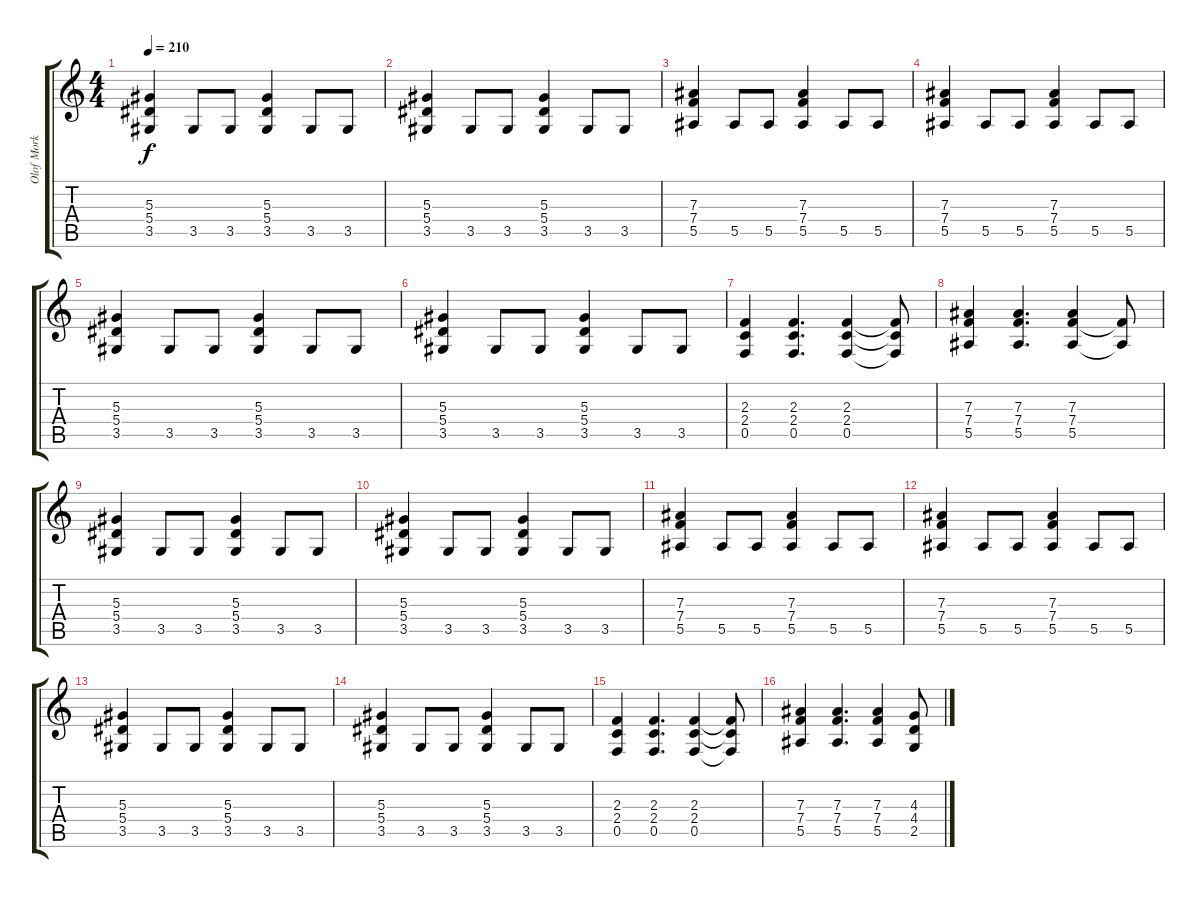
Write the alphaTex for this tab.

\track ("Olof Mork" "Olof Mork") {instrument distortionguitar}
\staff {score tabs}
\tuning (C4 G3 Eb3 Bb2 F2 C2) {hide}
\ts (4 4)
\tempo 210
\clef g2
\ks c
(5.3 5.4 3.5).4{dy f} 3.5.8 3.5.8 (5.3 5.4 3.5).4 3.5.8 3.5.8 |
(5.3 5.4 3.5).4 3.5.8 3.5.8 (5.3 5.4 3.5).4 3.5.8 3.5.8 |
(7.3 7.4 5.5).4 5.5.8 5.5.8 (7.3 7.4 5.5).4 5.5.8 5.5.8 |
(7.3 7.4 5.5).4 5.5.8 5.5.8 (7.3 7.4 5.5).4 5.5.8 5.5.8 |
(5.3 5.4 3.5).4 3.5.8 3.5.8 (5.3 5.4 3.5).4 3.5.8 3.5.8 |
(5.3 5.4 3.5).4 3.5.8 3.5.8 (5.3 5.4 3.5).4 3.5.8 3.5.8 |
(2.3 2.4 0.5).4 (2.3 2.4 0.5).4{d} (2.3 2.4 0.5).4 (2.3{t} 2.4{t} 0.5{t}).8 |
(7.3 7.4 5.5).4 (7.3 7.4 5.5).4{d} (7.3 7.4 5.5).4 (7.4{t} 5.5{t}).8 |
(5.3 5.4 3.5).4 3.5.8 3.5.8 (5.3 5.4 3.5).4 3.5.8 3.5.8 |
(5.3 5.4 3.5).4 3.5.8 3.5.8 (5.3 5.4 3.5).4 3.5.8 3.5.8 |
(7.3 7.4 5.5).4 5.5.8 5.5.8 (7.3 7.4 5.5).4 5.5.8 5.5.8 |
(7.3 7.4 5.5).4 5.5.8 5.5.8 (7.3 7.4 5.5).4 5.5.8 5.5.8 |
(5.3 5.4 3.5).4 3.5.8 3.5.8 (5.3 5.4 3.5).4 3.5.8 3.5.8 |
(5.3 5.4 3.5).4 3.5.8 3.5.8 (5.3 5.4 3.5).4 3.5.8 3.5.8 |
(2.3 2.4 0.5).4 (2.3 2.4 0.5).4{d} (2.3 2.4 0.5).4 (2.3{t} 2.4{t} 0.5{t}).8 |
(7.3 7.4 5.5).4 (7.3 7.4 5.5).4{d} (7.3 7.4 5.5).4 (4.3 4.4 2.5).8
